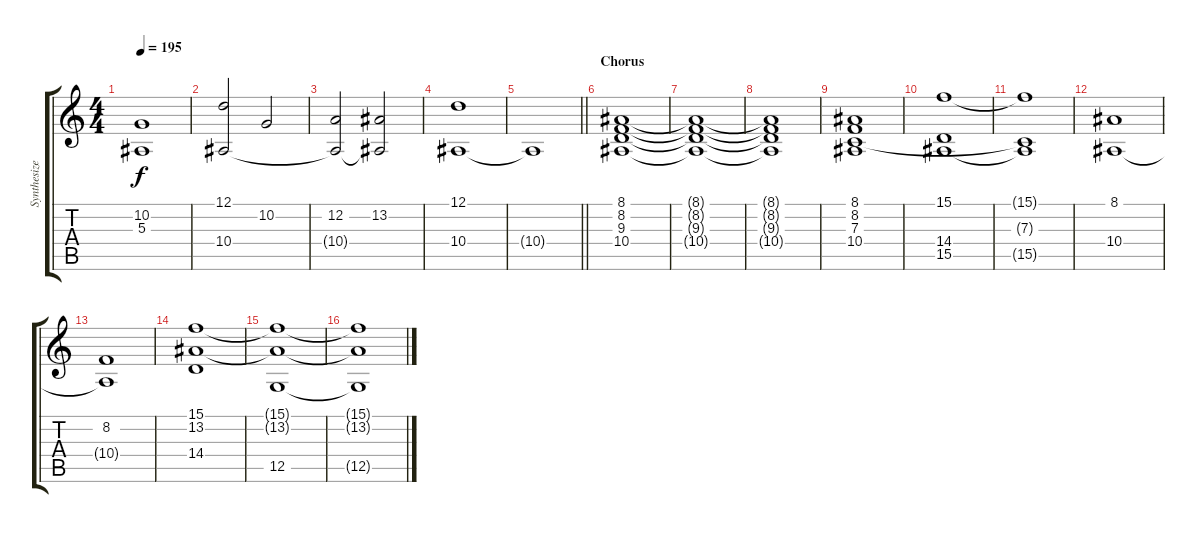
\track ("Synthesizer" "Synthesize") {instrument stringensemble1}
\staff {score tabs}
\tuning (D4 A3 F3 C3 G2 D2) {hide}
\ts (4 4)
\tempo 195
\clef g2
\ks c
(10.2 5.3{t}).1{dy f} |
(12.1 10.4).2{volume 16} 10.2.2 |
(12.2 10.4{t}).2 (13.2 10.4{t}).2 |
(12.1 10.4).1 |
\barLineRight lightlight
10.4{t}.1 |
\section ("" "Chorus")
(8.1 8.2 9.3 10.4).1{volume 13} |
(8.1{t} 8.2{t} 9.3{t} 10.4{t}).1 |
(8.1{t} 8.2{t} 9.3{t} 10.4{t}).1 |
(8.1 8.2 7.3 10.4).1 |
(15.1 14.4 15.5).1 |
(15.1{t} 7.3{t} 15.5{t}).1 |
(8.1 10.4).1 |
(8.2 10.4{t}).1 |
(15.1 13.2 14.4).1 |
(15.1{t} 13.2{t} 12.5).1 |
(15.1{t} 13.2{t} 12.5{t}).1
